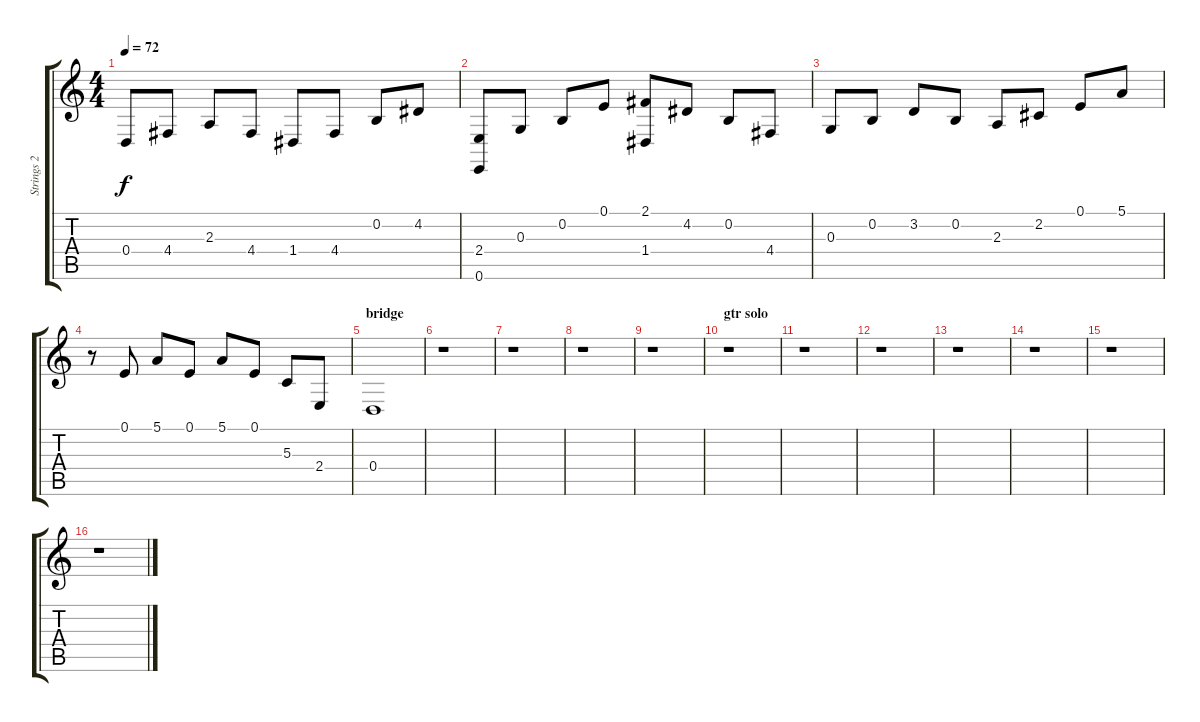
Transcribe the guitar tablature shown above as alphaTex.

\track ("Strings 2 (May)" "Strings 2 ") {instrument stringensemble1}
\staff {score tabs}
\tuning (E4 B3 G3 D3 A2 E2) {hide}
\ts (4 4)
\tempo 72
\clef g2
\ks c
0.4.8{dy f} 4.4.8 2.3.8 4.4.8 1.4.8 4.4.8 0.2.8 4.2.8 |
(2.4 0.6).8 0.3.8 0.2.8 0.1.8 (2.1 1.4).8 4.2.8 0.2.8 4.4.8 |
0.3.8 0.2.8 3.2.8 0.2.8 2.3.8 2.2.8 0.1.8 5.1.8 |
r.8 0.1.8 5.1.8 0.1.8 5.1.8 0.1.8 5.3.8 2.4.8 |
\section ("" "bridge")
0.4.1 |
r.1 |
r.1 |
r.1 |
r.1 |
\section ("" "gtr solo")
r.1 |
r.1 |
r.1 |
r.1 |
r.1 |
r.1 |
r.1
